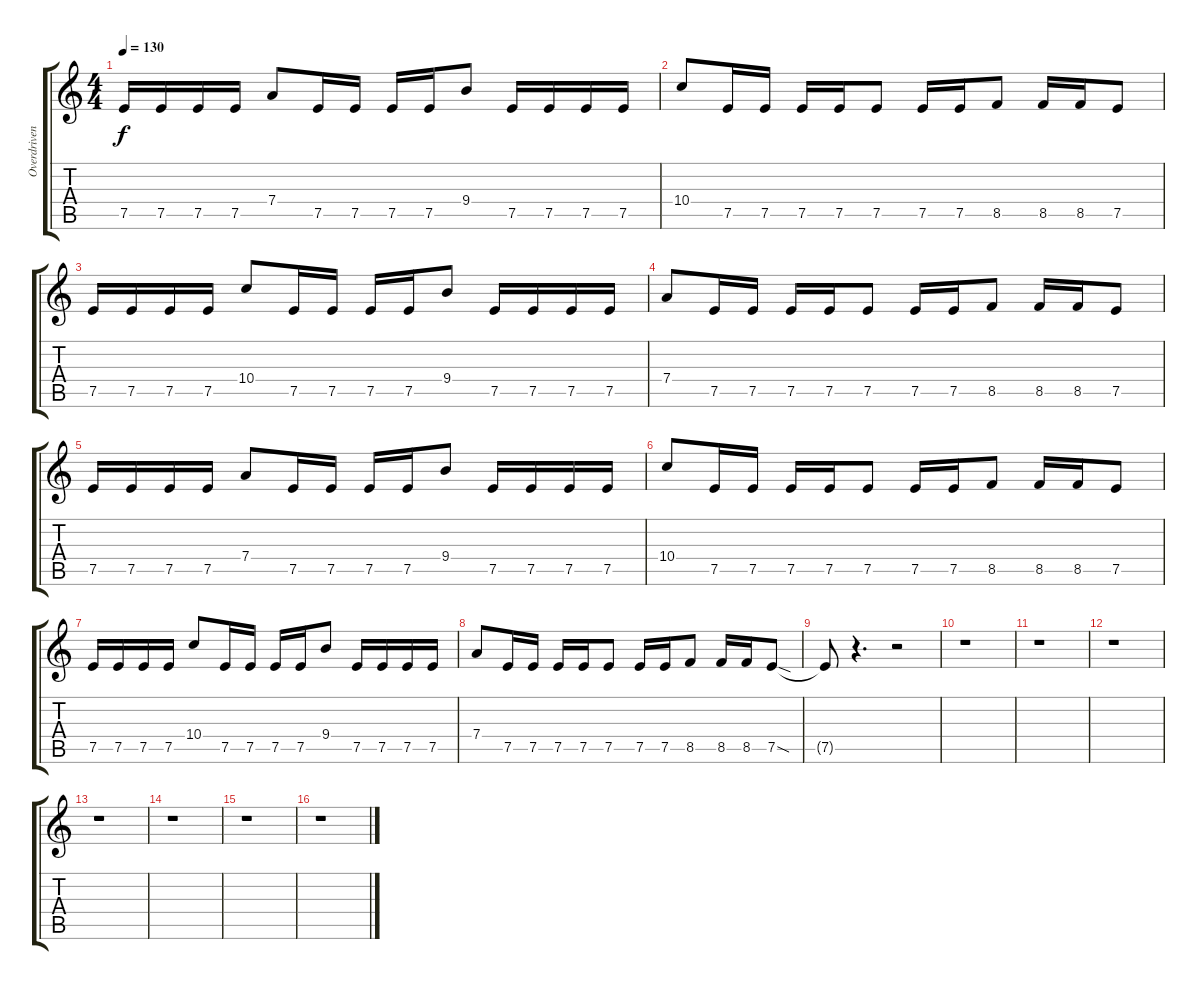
\track ("Overdriven Guitar II" "Overdriven") {instrument overdrivenguitar}
\staff {score tabs}
\tuning (E4 B3 G3 D3 A2 D2) {hide}
\ts (4 4)
\tempo 130
\clef g2
\ks c
7.5.16{dy f} 7.5.16 7.5.16 7.5.16 7.4.8 7.5.16 7.5.16 7.5.16 7.5.16 9.4.8 7.5.16 7.5.16 7.5.16 7.5.16 |
10.4.8 7.5.16 7.5.16 7.5.16 7.5.16 7.5.8 7.5.16 7.5.16 8.5.8 8.5.16 8.5.16 7.5.8 |
7.5.16 7.5.16 7.5.16 7.5.16 10.4.8 7.5.16 7.5.16 7.5.16 7.5.16 9.4.8 7.5.16 7.5.16 7.5.16 7.5.16 |
7.4.8 7.5.16 7.5.16 7.5.16 7.5.16 7.5.8 7.5.16 7.5.16 8.5.8 8.5.16 8.5.16 7.5.8 |
7.5.16 7.5.16 7.5.16 7.5.16 7.4.8 7.5.16 7.5.16 7.5.16 7.5.16 9.4.8 7.5.16 7.5.16 7.5.16 7.5.16 |
10.4.8 7.5.16 7.5.16 7.5.16 7.5.16 7.5.8 7.5.16 7.5.16 8.5.8 8.5.16 8.5.16 7.5.8 |
7.5.16 7.5.16 7.5.16 7.5.16 10.4.8 7.5.16 7.5.16 7.5.16 7.5.16 9.4.8 7.5.16 7.5.16 7.5.16 7.5.16 |
7.4.8 7.5.16 7.5.16 7.5.16 7.5.16 7.5.8 7.5.16 7.5.16 8.5.8 8.5.16 8.5.16 7.5{sod}.8 |
7.5{t}.8 r.4{d} r.2 |
r.1 |
r.1 |
r.1 |
r.1 |
r.1 |
r.1 |
r.1
